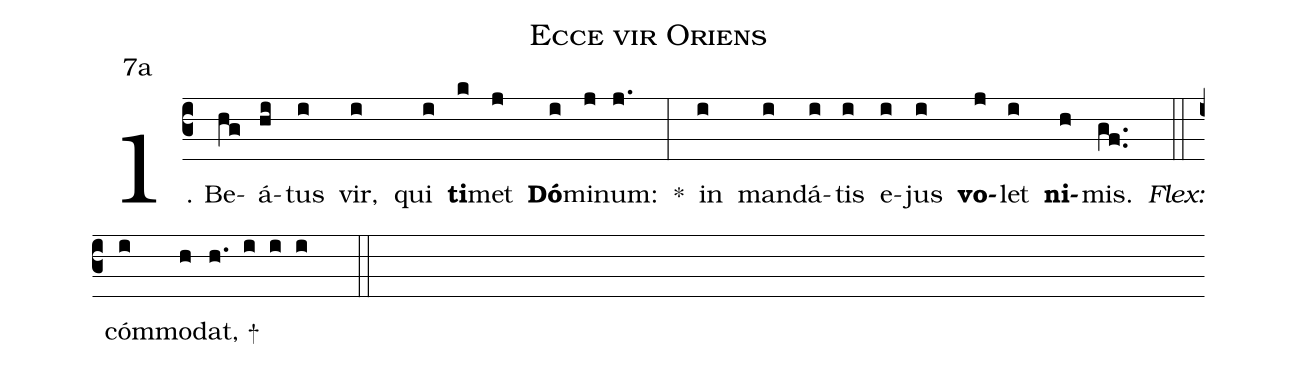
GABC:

name:Ecce vir Oriens;
office-part:Antiphona;
mode:7;
annotation:7a;
%%
(c3) 1. Be(hg)á(hi)tus(i) vir,(i) qui(i) <b>ti</b>(k)met(j) <b>Dó</b>(i)mi(j)num:(j.) *(:) in(i) man(i)dá(i)tis(i) e(i)jus(i) <b>vo</b>(j)let(i) <b>ni</b>(h)mis.(gf..)
<i>Flex:</i>(::)  cóm(i)mo(h)dat, +(h. i i i  ::)
